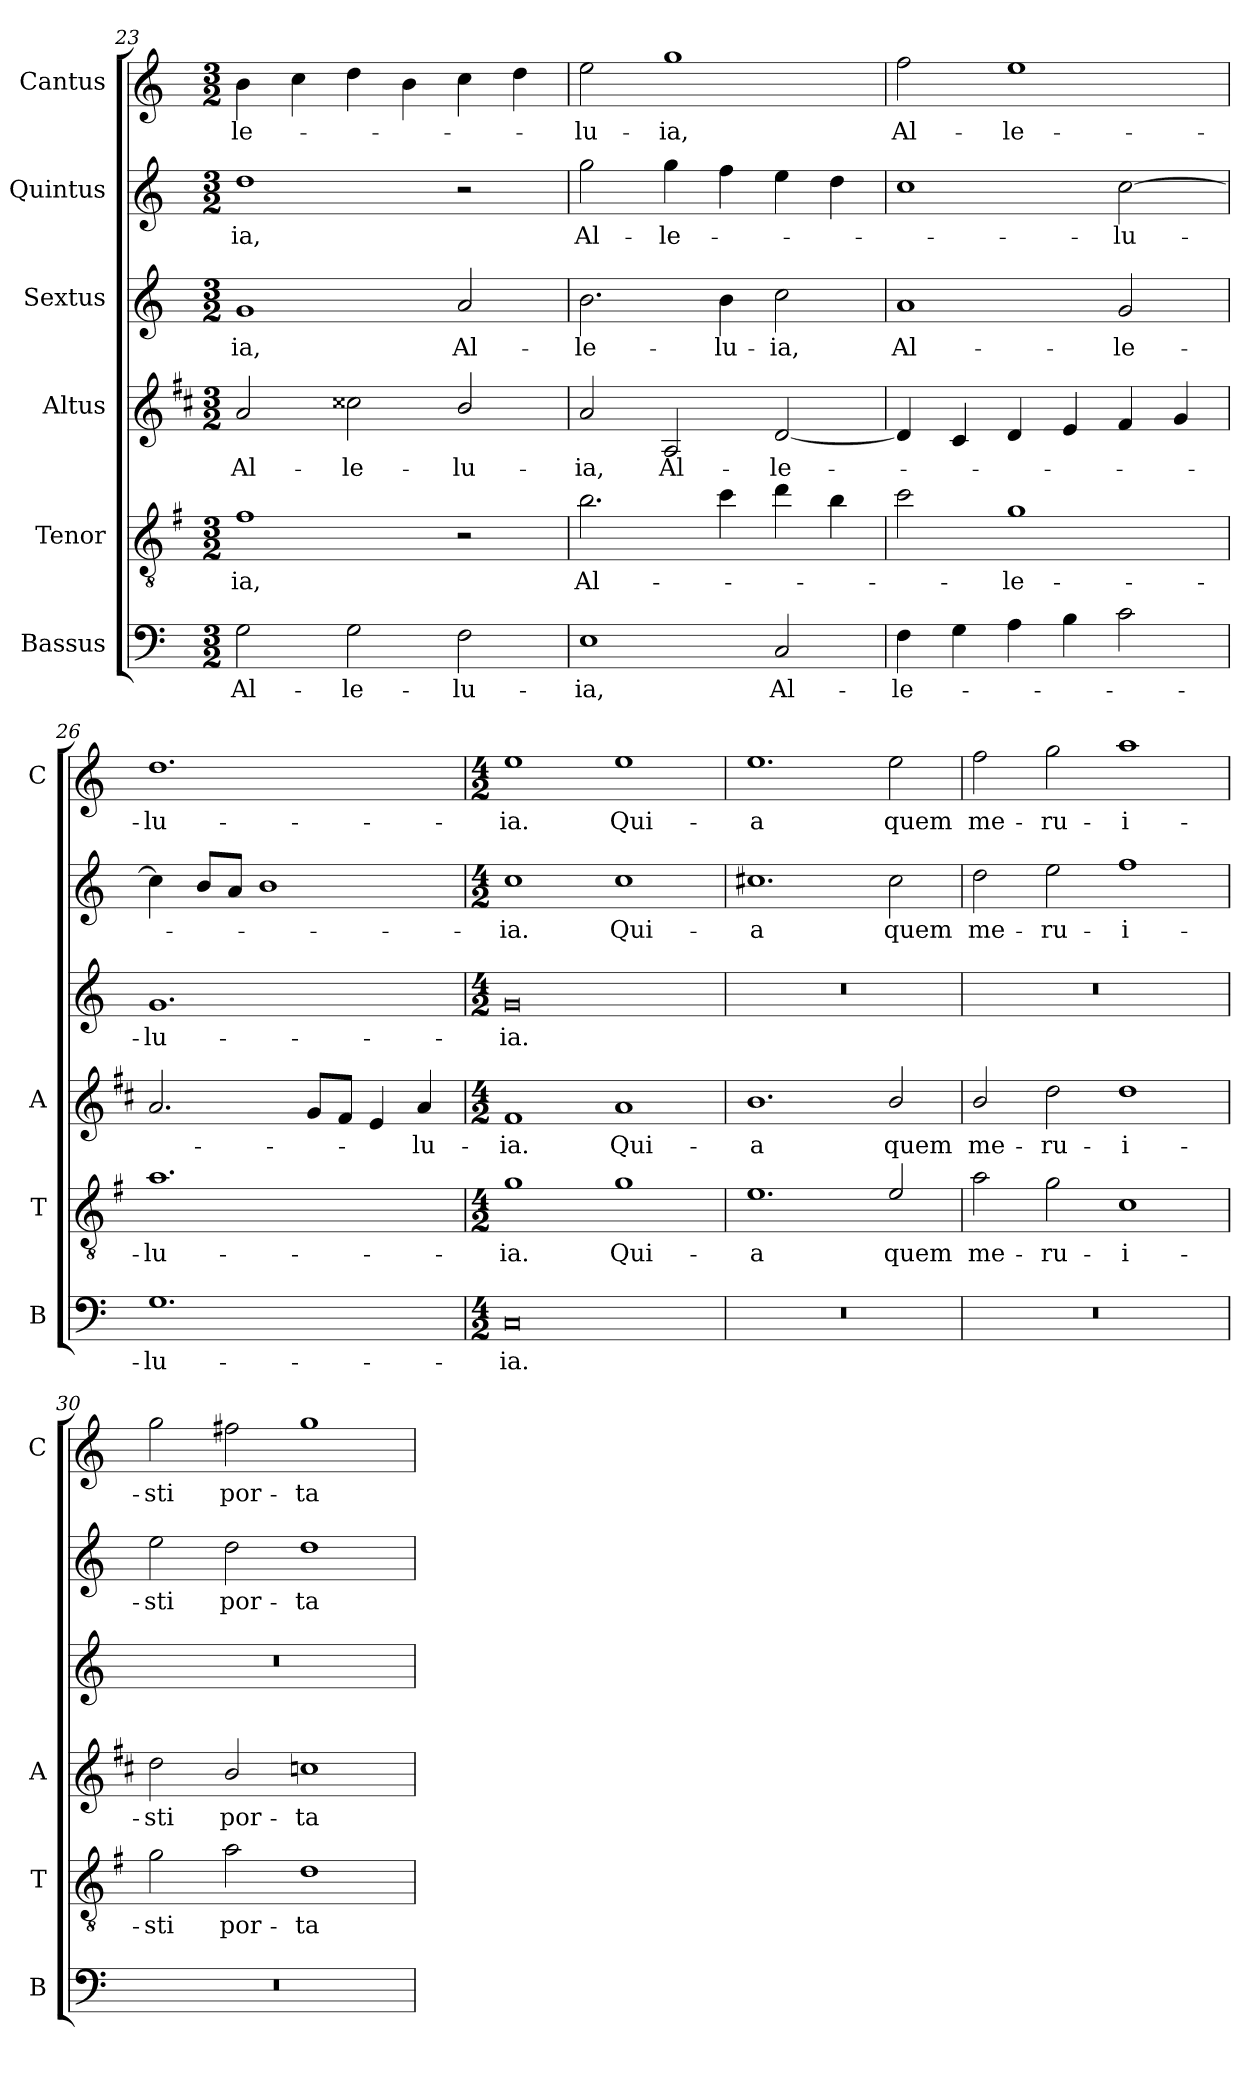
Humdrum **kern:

**kern	**text	**kern	**text	**kern	**text	**kern	**text	**kern	**text	**kern	**text
*part6	*part6	*part5	*part5	*part4	*part4	*part3	*part3	*part2	*part2	*part1	*part1
*staff6	*staff6	*staff5	*staff5	*staff4	*staff4	*staff3	*staff3	*staff2	*staff2	*staff1	*staff1
*I"Bassus	*	*I"Tenor	*	*I"Altus	*	*I"Sextus	*	*I"Quintus	*	*I"Cantus	*
*I'B	*	*I'T	*	*I'A	*	*	*	*	*	*I'C	*
!!LO:LB:g=z
*clefF4	*	*clefGv2	*	*clefG2	*	*clefG2	*	*clefG2	*	*clefG2	*
*	*	*ITrd4c7	*	*ITrd1c2	*	*	*	*	*	*	*
*k[]	*	*k[]	*	*k[]	*	*k[]	*	*k[]	*	*k[]	*
*C:	*	*C:	*	*C:	*	*C:	*	*C:	*	*C:	*
*M3/2	*	*M3/2	*	*M3/2	*	*M3/2	*	*M3/2	*	*M3/2	*
=23	=23	=23	=23	=23	=23	=23	=23	=23	=23	=23	=23
!	!LO:LY:b	!	!LO:LY:b	!	!LO:LY:b	!	!LO:LY:b	!	!LO:LY:b	!	!LO:LY:b
2G\	Al-	1B	-ia,	2g/	Al-	1g	-ia,	1dd	-ia,	4b\	-le-
.	.	.	.	.	.	.	.	.	.	4cc\	.
!	!LO:LY:b	!	!	!	!LO:LY:b	!	!	!	!	!	!
2G\	-le-	.	.	2b#X\	-le-	.	.	.	.	4dd\	.
.	.	.	.	.	.	.	.	.	.	4b\	.
!	!LO:LY:b	!	!	!	!LO:LY:b	!	!LO:LY:b	!	!	!	!
2F\	-lu-	2r	.	2a/	-lu-	2a/	Al-	2r	.	4cc\	.
.	.	.	.	.	.	.	.	.	.	4dd\	.
=24	=24	=24	=24	=24	=24	=24	=24	=24	=24	=24	=24
!	!LO:LY:b	!	!LO:LY:b	!	!LO:LY:b	!	!LO:LY:b	!	!LO:LY:b	!	!LO:LY:b
1E	-ia,	2.e\	Al-	2g/	-ia,	2.b\	-le-	2gg\	Al-	2ee\	-lu-
!	!	!	!	!	!LO:LY:b	!	!	!	!LO:LY:b	!	!LO:LY:b
.	.	.	.	2G/	Al-	.	.	4gg\	-le-	1gg	-ia,
!	!	!	!	!	!	!	!LO:LY:b	!	!	!	!
.	.	4f\	.	.	.	4b\	-lu-	4ff\	.	.	.
!	!LO:LY:b	!	!	!	!LO:LY:b	!	!LO:LY:b	!	!	!	!
2C/	Al-	4g\	.	[2c/	-le-	2cc\	-ia,	4ee\	.	.	.
.	.	4e\	.	.	.	.	.	4dd\	.	.	.
=25	=25	=25	=25	=25	=25	=25	=25	=25	=25	=25	=25
!	!LO:LY:b	!	!	!	!	!	!LO:LY:b	!	!	!	!LO:LY:b
4F\	-le-	2f\	.	4c/]	.	1a	Al-	1cc	.	2ff\	Al-
4G\	.	.	.	4B/	.	.	.	.	.	.	.
!	!	!	!LO:LY:b	!	!	!	!	!	!	!	!LO:LY:b
4A\	.	1c	-le-	4c/	.	.	.	.	.	1ee	-le-
4B\	.	.	.	4d/	.	.	.	.	.	.	.
!	!	!	!	!	!	!	!LO:LY:b	!	!LO:LY:b	!	!
2c\	.	.	.	4e/	.	2g/	-le-	[2cc\	-lu-	.	.
.	.	.	.	4f/	.	.	.	.	.	.	.
=26	=26	=26	=26	=26	=26	=26	=26	=26	=26	=26	=26
!	!LO:LY:b	!	!LO:LY:b	!	!	!	!LO:LY:b	!	!	!	!LO:LY:b
1.G	-lu-	1.d	-lu-	2.g/	.	1.g	-lu-	4cc\]	.	1.dd	-lu-
.	.	.	.	.	.	.	.	8b/L	.	.	.
.	.	.	.	.	.	.	.	8a/J	.	.	.
.	.	.	.	.	.	.	.	1b	.	.	.
.	.	.	.	8f/L	.	.	.	.	.	.	.
.	.	.	.	8e/J	.	.	.	.	.	.	.
.	.	.	.	4d/	.	.	.	.	.	.	.
!	!	!	!	!	!LO:LY:b	!	!	!	!	!	!
.	.	.	.	4g/	-lu-	.	.	.	.	.	.
=27	=27	=27	=27	=27	=27	=27	=27	=27	=27	=27	=27
*M4/2	*	*M4/2	*	*M4/2	*	*M4/2	*	*M4/2	*	*M4/2	*
!	!LO:LY:b	!	!LO:LY:b	!	!LO:LY:b	!	!LO:LY:b	!	!LO:LY:b	!	!LO:LY:b
0C	-ia.	1c	-ia.	1e	-ia.	0g	-ia.	1cc	-ia.	1ee	-ia.
!	!	!	!LO:LY:b	!	!LO:LY:b	!	!	!	!LO:LY:b	!	!LO:LY:b
.	.	1c	Qui-	1g	Qui-	.	.	1cc	Qui-	1ee	Qui-
=28	=28	=28	=28	=28	=28	=28	=28	=28	=28	=28	=28
!	!	!	!LO:LY:b	!	!LO:LY:b	!	!	!	!LO:LY:b	!	!LO:LY:b
0r	.	1.A	-a	1.a	-a	0r	.	1.cc#X	-a	1.ee	-a
!	!	!	!LO:LY:b	!	!LO:LY:b	!	!	!	!LO:LY:b	!	!LO:LY:b
.	.	2A/	quem	2a/	quem	.	.	2cc#\	quem	2ee\	quem
!!LO:PB:g=z
=29	=29	=29	=29	=29	=29	=29	=29	=29	=29	=29	=29
!	!	!	!LO:LY:b	!	!LO:LY:b	!	!	!	!LO:LY:b	!	!LO:LY:b
0r	.	2d\	me-	2a/	me-	0r	.	2dd\	me-	2ff\	me-
!	!	!	!LO:LY:b	!	!LO:LY:b	!	!	!	!LO:LY:b	!	!LO:LY:b
.	.	2c\	-ru-	2cc\	-ru-	.	.	2ee\	-ru-	2gg\	-ru-
!	!	!	!LO:LY:b	!	!LO:LY:b	!	!	!	!LO:LY:b	!	!LO:LY:b
.	.	1F	-i-	1cc	-i-	.	.	1ff	-i-	1aa	-i-
=30	=30	=30	=30	=30	=30	=30	=30	=30	=30	=30	=30
!	!	!	!LO:LY:b	!	!LO:LY:b	!	!	!	!LO:LY:b	!	!LO:LY:b
0r	.	2c\	-sti	2cc\	-sti	0r	.	2ee\	-sti	2gg\	-sti
!	!	!	!LO:LY:b	!	!LO:LY:b	!	!	!	!LO:LY:b	!	!LO:LY:b
.	.	2d\	por-	2a/	por-	.	.	2dd\	por-	2ff#X\	por-
!	!	!	!LO:LY:b	!	!LO:LY:b	!	!	!	!LO:LY:b	!	!LO:LY:b
.	.	1G	-ta-	1b-X	-ta-	.	.	1dd	-ta-	1gg	-ta-
=	=	=	=	=	=	=	=	=	=	=	=
*-	*-	*-	*-	*-	*-	*-	*-	*-	*-	*-	*-
